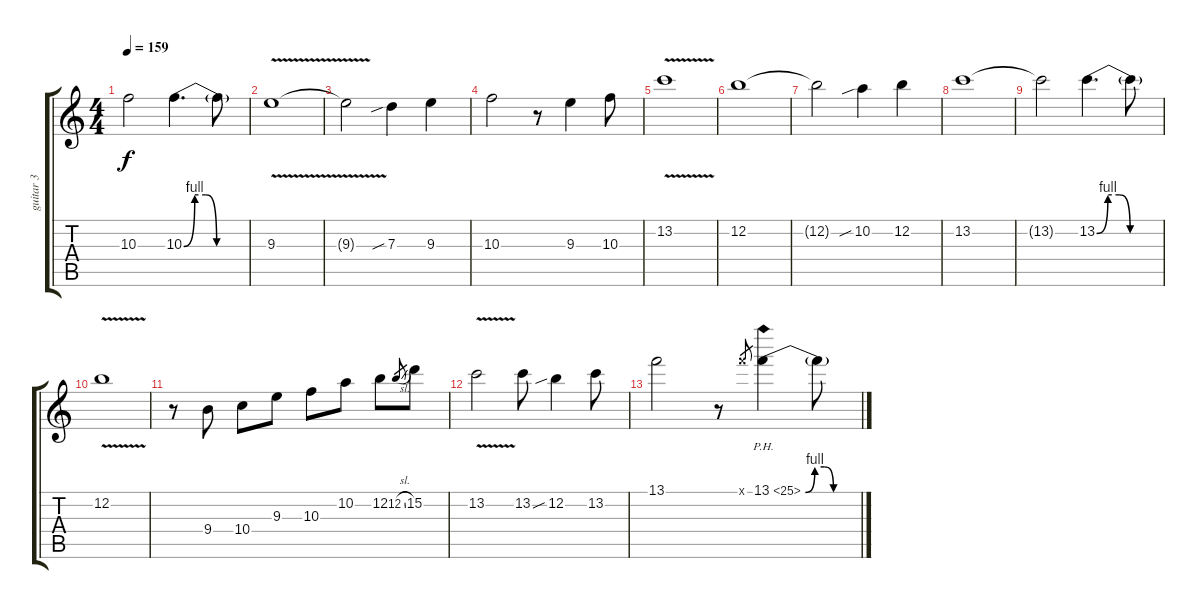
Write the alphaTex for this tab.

\track ("guitar 3" "guitar 3") {instrument distortionguitar}
\staff {score tabs}
\tuning (E4 B3 G3 D3 A2 E2) {hide}
\ts (4 4)
\tempo 159
\clef g2
\ks c
10.3{t}.2{dy f} 10.3{be (custom 0 0 10 4 20 4 30 0 60 0)}.4{d} 10.3{t}.8 |
9.3{v}.1 |
9.3{t}.2 7.3{sib}.4 9.3.4 |
10.3.2 r.8 9.3.4 10.3.8 |
13.2{v}.1 |
12.2.1 |
12.2{t}.2 10.2{sib}.4 12.2.4 |
13.2.1 |
13.2{t}.2 13.2{be (custom 0 0 10 4 20 4 30 0 60 0)}.4{d} 13.2{t}.8 |
12.2{v}.1 |
r.8 9.4.8 10.4.8 9.3.8 10.3.8 10.2.8 12.2.8 12.2{sl}.8{gr} 15.2.8 |
13.2{v}.2 13.2.8 12.2{sib}.4 13.2.8 |
13.1.2 r.8 13.1{x}.8{gr} 13.1{be (custom 0 0 10 4 20 4 30 0 60 0) ph 12}.4 13.1{t}.8
